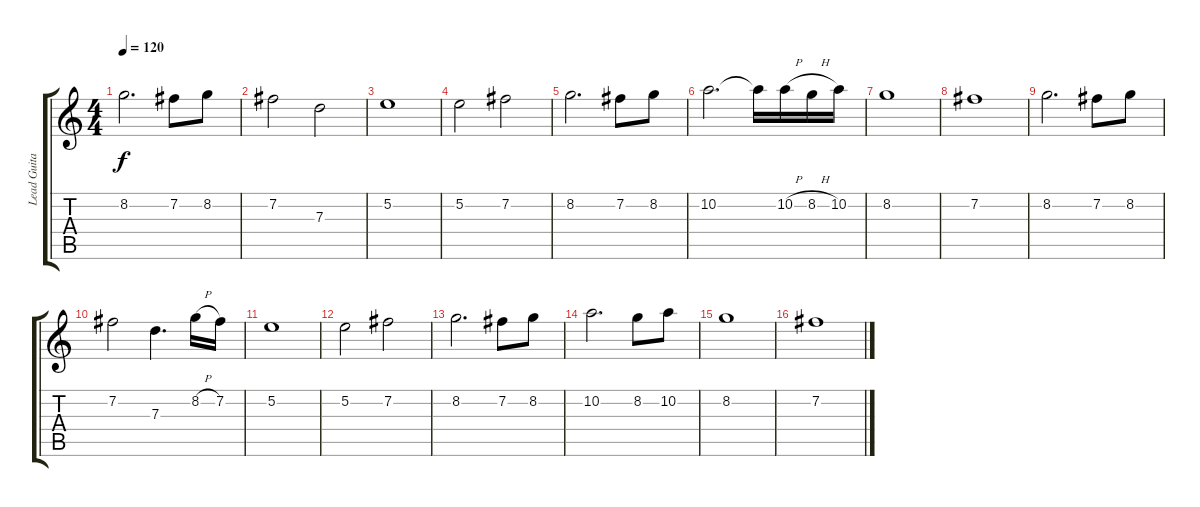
\track ("Lead Guitar 2" "Lead Guita") {instrument overdrivenguitar}
\staff {score tabs}
\tuning (E4 B3 G3 D3 A2 E2) {hide}
\ts (4 4)
\tempo 120
\clef g2
\ks c
8.2.2{d dy f} 7.2.8 8.2.8 |
7.2.2 7.3.2 |
5.2.1 |
5.2.2 7.2.2 |
8.2.2{d} 7.2.8 8.2.8 |
10.2.2{d} 10.2{t}.16 10.2{h}.16 8.2{h}.16 10.2.16 |
8.2.1 |
7.2.1 |
8.2.2{d} 7.2.8 8.2.8 |
7.2.2 7.3.4{d} 8.2{h}.16 7.2.16 |
5.2.1 |
5.2.2 7.2.2 |
8.2.2{d} 7.2.8 8.2.8 |
10.2.2{d} 8.2.8 10.2.8 |
8.2.1 |
7.2.1
